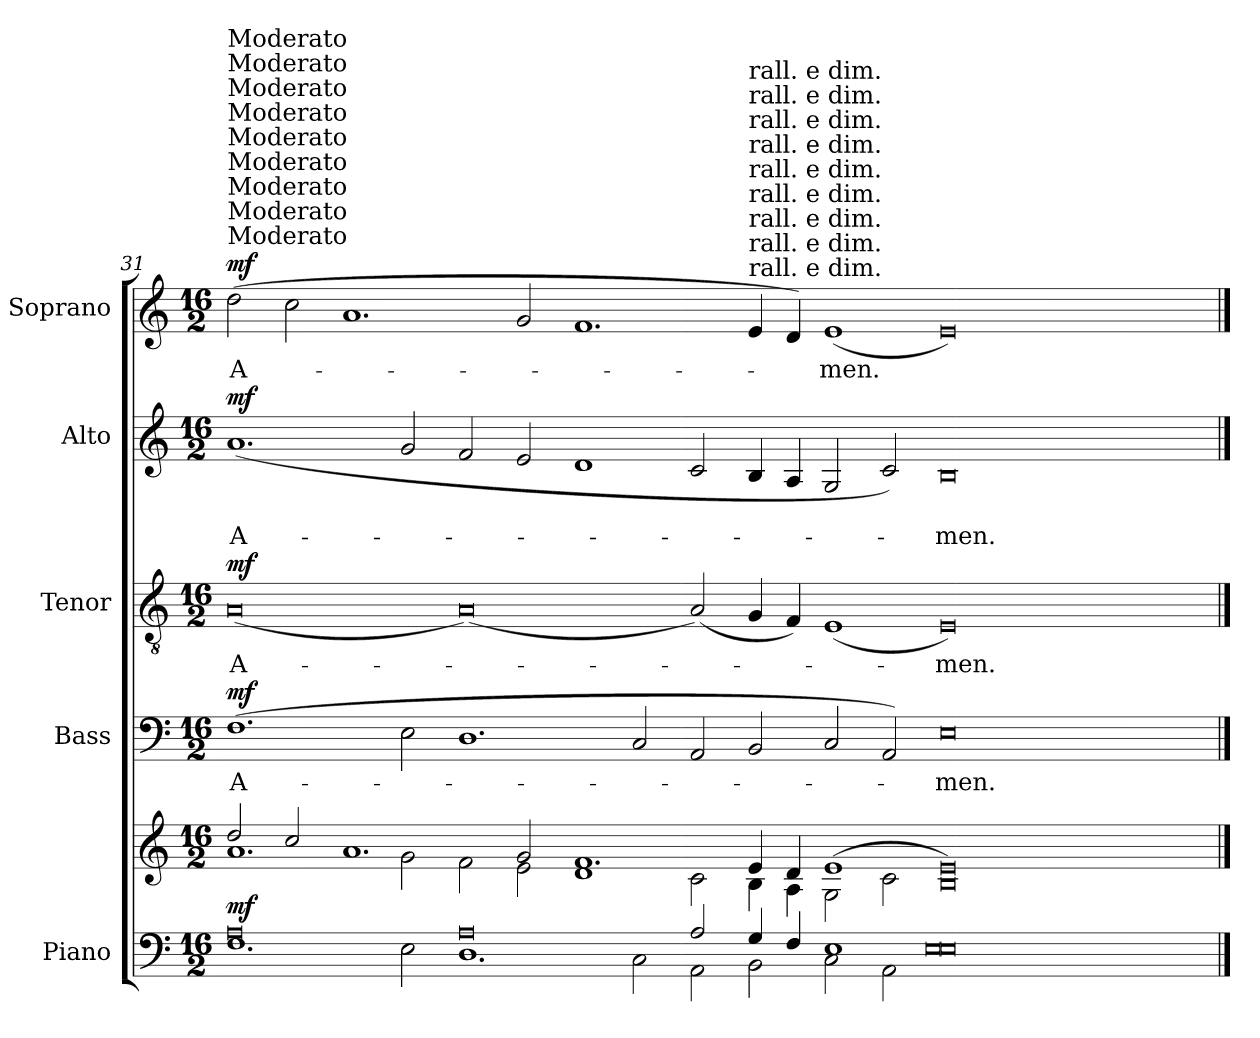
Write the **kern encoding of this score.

**kern	**kern	**dynam	**kern	**text	**dynam	**kern	**text	**dynam	**kern	**text	**text	**dynam	**kern	**text	**dynam
*part5	*part5	*part5	*part4	*part4	*part4	*part3	*part3	*part3	*part2	*part2	*part2	*part2	*part1	*part1	*part1
*staff6	*staff5	*staff5/6	*staff4	*staff4	*staff4	*staff3	*staff3	*staff3	*staff2	*staff2	*staff2	*staff2	*staff1	*staff1	*staff1
*I"Piano	*	*	*I"Bass	*	*	*I"Tenor	*	*	*I"Alto	*	*	*	*I"Soprano	*	*
*I'Pno.	*	*	*I'B.	*	*	*I'T.	*	*	*I'A.	*	*	*	*I'S.	*	*
!!LO:LB:g=z
*clefF4	*clefG2	*	*clefF4	*	*	*clefGv2	*	*	*clefG2	*	*	*	*clefG2	*	*
*k[]	*k[]	*	*k[]	*	*	*k[]	*	*	*k[]	*	*	*	*k[]	*	*
*C:	*C:	*	*C:	*	*	*C:	*	*	*C:	*	*	*	*C:	*	*
*M16/2	*M16/2	*	*M16/2	*	*	*M16/2	*	*	*M16/2	*	*	*	*M16/2	*	*
=31	=31	=31	=31	=31	=31	=31	=31	=31	=31	=31	=31	=31	=31	=31	=31
*^	*^	*	*	*	*	*	*	*	*	*	*	*	*	*	*
!	!	!	!	!	!	!	!	!	!	!	!	!	!	!	!LO:TX:a:t=Moderato	!	!
!	!	!	!	!	!	!	!	!	!	!	!	!	!	!	!LO:TX:a:t=Moderato	!	!
!	!	!	!	!	!	!	!	!	!	!	!	!	!	!	!LO:TX:a:t=Moderato	!	!
!	!	!	!	!	!	!	!	!	!	!	!	!	!	!	!LO:TX:a:t=Moderato	!	!
!	!	!	!	!	!	!	!	!	!	!	!	!	!	!	!LO:TX:a:t=Moderato	!	!
!	!	!	!	!	!	!	!	!	!	!	!	!	!	!	!LO:TX:a:t=Moderato	!	!
!	!	!	!	!	!	!	!	!	!	!	!	!	!	!	!LO:TX:a:t=Moderato	!	!
!	!	!	!	!	!	!	!	!	!	!	!	!	!	!	!LO:TX:a:t=Moderato	!	!
!	!	!	!	!	!	!	!	!	!	!	!	!	!	!	!LO:TX:a:t=Moderato	!	!
!	!	!	!	!LO:DY:a=2	!	!	!LO:DY:a	!	!	!LO:DY:a	!	!	!	!LO:DY:a	!	!	!LO:DY:a
0A	1.F	2dd/	1.a	mf	(1.F	A-	mf	(0A	A-	mf	(1.a	.	A-	mf	(2dd\	A-	mf
.	.	2cc/	.	.	.	.	.	.	.	.	.	.	.	.	2cc\	.	.
.	.	1.a	.	.	.	.	.	.	.	.	.	.	.	.	1.a	.	.
.	2E\	.	2g\	.	2E\	.	.	.	.	.	2g/	.	.	.	.	.	.
0A	1.D	.	2f\	.	1.D	.	.	(0A)	.	.	2f/	.	.	.	.	.	.
.	.	2g/	2e\	.	.	.	.	.	.	.	2e/	.	.	.	2g/	.	.
.	.	1.f	1d	.	.	.	.	.	.	.	1d	.	.	.	1.f	.	.
.	2C\	.	.	.	2C/	.	.	.	.	.	.	.	.	.	.	.	.
2A/	2AA\	.	2c\	.	2AA/	.	.	(2A/)	.	.	2c/	.	.	.	.	.	.
!	!	!	!	!	!	!	!	!	!	!	!	!	!	!	!LO:TX:a:t=rall. e dim.	!	!
!	!	!	!	!	!	!	!	!	!	!	!	!	!	!	!LO:TX:a:t=rall. e dim.	!	!
!	!	!	!	!	!	!	!	!	!	!	!	!	!	!	!LO:TX:a:t=rall. e dim.	!	!
!	!	!	!	!	!	!	!	!	!	!	!	!	!	!	!LO:TX:a:t=rall. e dim.	!	!
!	!	!	!	!	!	!	!	!	!	!	!	!	!	!	!LO:TX:a:t=rall. e dim.	!	!
!	!	!	!	!	!	!	!	!	!	!	!	!	!	!	!LO:TX:a:t=rall. e dim.	!	!
!	!	!	!	!	!	!	!	!	!	!	!	!	!	!	!LO:TX:a:t=rall. e dim.	!	!
!	!	!	!	!	!	!	!	!	!	!	!	!	!	!	!LO:TX:a:t=rall. e dim.	!	!
!	!	!	!	!	!	!	!	!	!	!	!	!	!	!	!LO:TX:a:t=rall. e dim.	!	!
4G/	2BB\	4e/	4B\	.	2BB/	.	.	4G/	.	.	4B/	.	.	.	4e/	.	.
4F/	.	4d/	4A\	.	.	.	.	4F/)	.	.	4A/	.	.	.	4d/)	.	.
1E	2C\	(1e	2G\	.	2C/	.	.	(1E	.	.	2G/	.	.	.	(1e	men.	.
.	2AA\	.	2c\	.	2AA/)	.	.	.	.	.	2c/)	.	.	.	.	.	.
0E	0E	0e)	0B	.	0E	men.	.	0E)	men.	.	0B	.	men.	.	0e)	.	.
1.ryy	2ryy	1.ryy	2ryy	.	1.ryy	.	.	1.ryy	.	.	1.ryy	.	.	.	1.ryy	.	.
.	1ryy	.	1ryy	.	.	.	.	.	.	.	.	.	.	.	.	.	.
*v	*v	*	*	*	*	*	*	*	*	*	*	*	*	*	*	*	*
*	*v	*v	*	*	*	*	*	*	*	*	*	*	*	*	*	*
==	==	==	==	==	==	==	==	==	==	==	==	==	==	==	==
*-	*-	*-	*-	*-	*-	*-	*-	*-	*-	*-	*-	*-	*-	*-	*-
